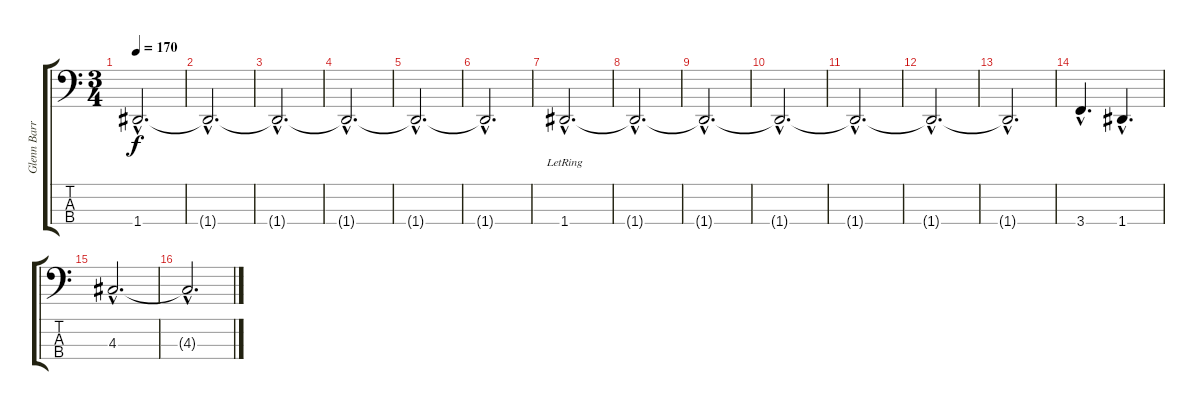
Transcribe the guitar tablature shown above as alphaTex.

\track ("Glenn Barry" "Glenn Barr") {instrument electricbasspick}
\staff {score tabs}
\tuning (G2 D2 A1 D1) {hide}
\ts (3 4)
\tempo 170
\clef f4
\ks c
1.4{hac t}.2{d dy f} |
1.4{hac t}.2{d} |
1.4{hac t}.2{d} |
1.4{hac t}.2{d} |
1.4{hac t}.2{d} |
1.4{hac t}.2{d} |
1.4{hac lr}.2{d} |
1.4{hac t}.2{d} |
1.4{hac t}.2{d} |
1.4{hac t}.2{d} |
1.4{hac t}.2{d} |
1.4{hac t}.2{d} |
1.4{hac t}.2{d} |
3.4{hac}.4{d} 1.4{hac}.4{d} |
4.3{hac}.2{d} |
4.3{hac t}.2{d}
